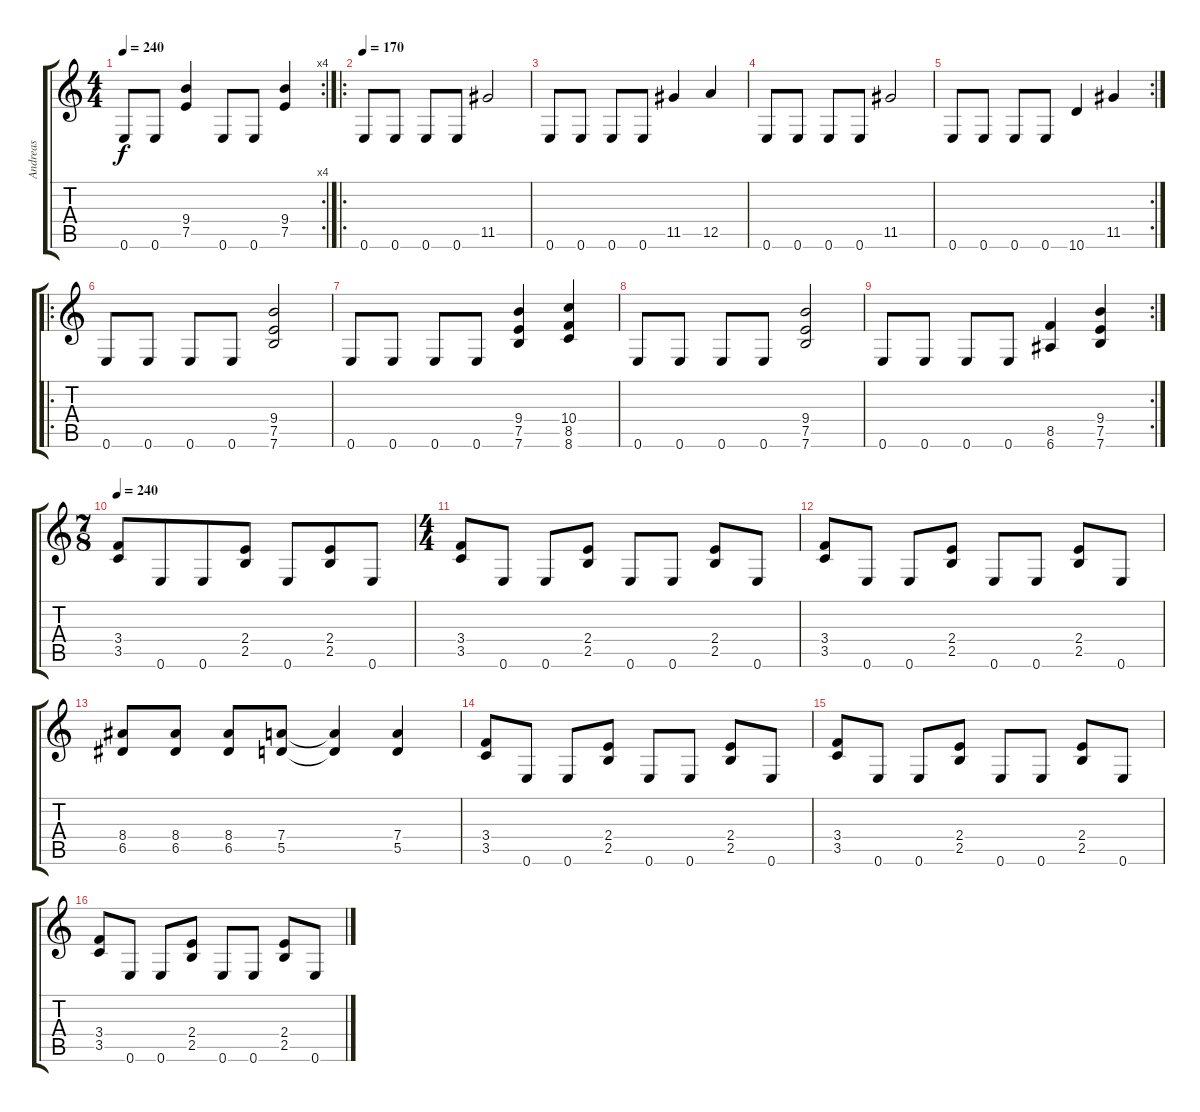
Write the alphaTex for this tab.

\track ("Andreas" "Andreas") {instrument overdrivenguitar}
\staff {score tabs}
\tuning (E4 B3 G3 D3 A2 E2) {hide}
\rc 4
\ts (4 4)
\tempo 240
\clef g2
\ks c
0.6.8{dy f} 0.6.8 (9.4 7.5).4 0.6.8 0.6.8 (9.4 7.5).4 |
\ro
\tempo 170
0.6.8 0.6.8 0.6.8 0.6.8 11.5.2 |
0.6.8 0.6.8 0.6.8 0.6.8 11.5.4 12.5.4 |
0.6.8 0.6.8 0.6.8 0.6.8 11.5.2 |
\rc 2
0.6.8 0.6.8 0.6.8 0.6.8 10.6.4 11.5.4 |
\ro
0.6.8 0.6.8 0.6.8 0.6.8 (9.4 7.5 7.6).2 |
0.6.8 0.6.8 0.6.8 0.6.8 (9.4 7.5 7.6).4 (10.4 8.5 8.6).4 |
0.6.8 0.6.8 0.6.8 0.6.8 (9.4 7.5 7.6).2 |
\rc 2
0.6.8 0.6.8 0.6.8 0.6.8 (8.5 6.6).4 (9.4 7.5 7.6).4 |
\ts (7 8)
\tempo 240
(3.4 3.5).8 0.6.8 0.6.8 (2.4 2.5).8 0.6.8 (2.4 2.5).8 0.6.8 |
\ts (4 4)
(3.4 3.5).8 0.6.8 0.6.8 (2.4 2.5).8 0.6.8 0.6.8 (2.4 2.5).8 0.6.8 |
(3.4 3.5).8 0.6.8 0.6.8 (2.4 2.5).8 0.6.8 0.6.8 (2.4 2.5).8 0.6.8 |
(8.4 6.5).8 (8.4 6.5).8 (8.4 6.5).8 (7.4 5.5).8 (7.4{t} 5.5{t}).4 (7.4 5.5).4 |
(3.4 3.5).8 0.6.8 0.6.8 (2.4 2.5).8 0.6.8 0.6.8 (2.4 2.5).8 0.6.8 |
(3.4 3.5).8 0.6.8 0.6.8 (2.4 2.5).8 0.6.8 0.6.8 (2.4 2.5).8 0.6.8 |
(3.4 3.5).8 0.6.8 0.6.8 (2.4 2.5).8 0.6.8 0.6.8 (2.4 2.5).8 0.6.8
